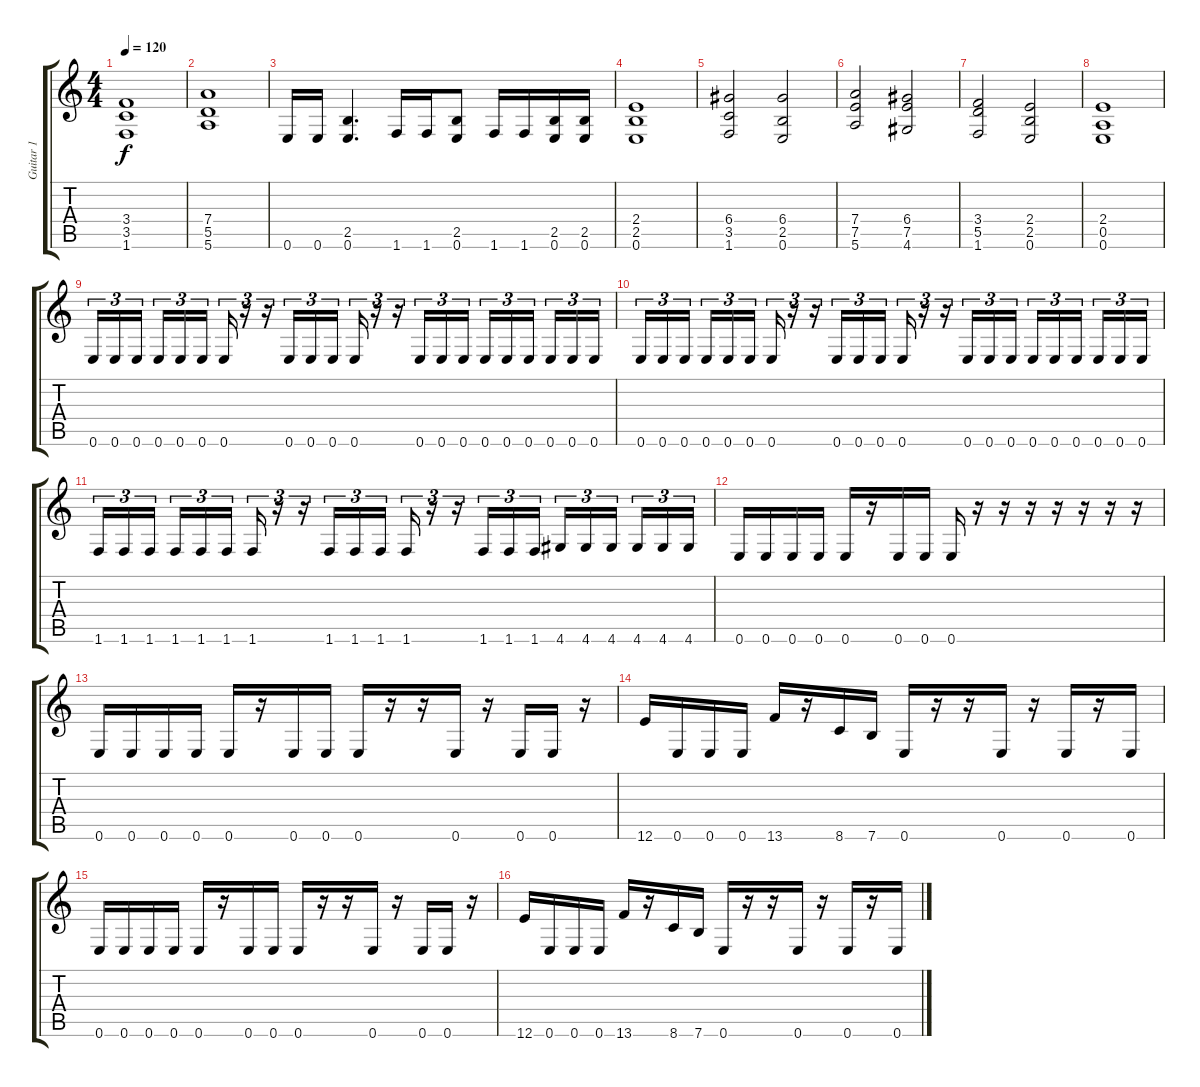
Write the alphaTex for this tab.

\track ("Guitar 1" "Guitar 1") {instrument overdrivenguitar}
\staff {score tabs}
\tuning (E4 B3 G3 D3 A2 E2) {hide}
\ts (4 4)
\tempo 120
\clef g2
\ks c
(3.4 3.5 1.6).1{dy f} |
(7.4 5.5 5.6).1 |
0.6.16 0.6.16 (2.5 0.6).4{d} 1.6.16 1.6.16 (2.5 0.6).8 1.6.16 1.6.16 (2.5 0.6).16 (2.5 0.6).16 |
(2.4 2.5 0.6).1 |
(6.4 3.5 1.6).2 (6.4 2.5 0.6).2 |
(7.4 7.5 5.6).2 (6.4 7.5 4.6).2 |
(3.4 5.5 1.6).2 (2.4 2.5 0.6).2 |
(2.4 0.5 0.6).1 |
0.6.16{tu (3 2)} 0.6.16{tu (3 2)} 0.6.16{tu (3 2) beam splitsecondary} 0.6.16{tu (3 2)} 0.6.16{tu (3 2)} 0.6.16{tu (3 2)} 0.6.16{tu (3 2)} r.16{tu (3 2)} r.16{tu (3 2)} 0.6.16{tu (3 2)} 0.6.16{tu (3 2)} 0.6.16{tu (3 2)} 0.6.16{tu (3 2)} r.16{tu (3 2)} r.16{tu (3 2)} 0.6.16{tu (3 2)} 0.6.16{tu (3 2)} 0.6.16{tu (3 2)} 0.6.16{tu (3 2)} 0.6.16{tu (3 2)} 0.6.16{tu (3 2) beam splitsecondary} 0.6.16{tu (3 2)} 0.6.16{tu (3 2)} 0.6.16{tu (3 2)} |
0.6.16{tu (3 2)} 0.6.16{tu (3 2)} 0.6.16{tu (3 2) beam splitsecondary} 0.6.16{tu (3 2)} 0.6.16{tu (3 2)} 0.6.16{tu (3 2)} 0.6.16{tu (3 2)} r.16{tu (3 2)} r.16{tu (3 2)} 0.6.16{tu (3 2)} 0.6.16{tu (3 2)} 0.6.16{tu (3 2)} 0.6.16{tu (3 2)} r.16{tu (3 2)} r.16{tu (3 2)} 0.6.16{tu (3 2)} 0.6.16{tu (3 2)} 0.6.16{tu (3 2)} 0.6.16{tu (3 2)} 0.6.16{tu (3 2)} 0.6.16{tu (3 2) beam splitsecondary} 0.6.16{tu (3 2)} 0.6.16{tu (3 2)} 0.6.16{tu (3 2)} |
1.6.16{tu (3 2)} 1.6.16{tu (3 2)} 1.6.16{tu (3 2) beam splitsecondary} 1.6.16{tu (3 2)} 1.6.16{tu (3 2)} 1.6.16{tu (3 2)} 1.6.16{tu (3 2)} r.16{tu (3 2)} r.16{tu (3 2)} 1.6.16{tu (3 2)} 1.6.16{tu (3 2)} 1.6.16{tu (3 2)} 1.6.16{tu (3 2)} r.16{tu (3 2)} r.16{tu (3 2)} 1.6.16{tu (3 2)} 1.6.16{tu (3 2)} 1.6.16{tu (3 2)} 4.6.16{tu (3 2)} 4.6.16{tu (3 2)} 4.6.16{tu (3 2) beam splitsecondary} 4.6.16{tu (3 2)} 4.6.16{tu (3 2)} 4.6.16{tu (3 2)} |
0.6.16 0.6.16 0.6.16 0.6.16 0.6.16 r.16 0.6.16 0.6.16 0.6.16 r.16 r.16 r.16 r.16 r.16 r.16 r.16 |
0.6.16 0.6.16 0.6.16 0.6.16 0.6.16 r.16 0.6.16 0.6.16 0.6.16 r.16 r.16 0.6.16 r.16 0.6.16 0.6.16 r.16 |
12.6.16 0.6.16 0.6.16 0.6.16 13.6.16 r.16 8.6.16 7.6.16 0.6.16 r.16 r.16 0.6.16 r.16 0.6.16 r.16 0.6.16 |
0.6.16 0.6.16 0.6.16 0.6.16 0.6.16 r.16 0.6.16 0.6.16 0.6.16 r.16 r.16 0.6.16 r.16 0.6.16 0.6.16 r.16 |
12.6.16 0.6.16 0.6.16 0.6.16 13.6.16 r.16 8.6.16 7.6.16 0.6.16 r.16 r.16 0.6.16 r.16 0.6.16 r.16 0.6.16
